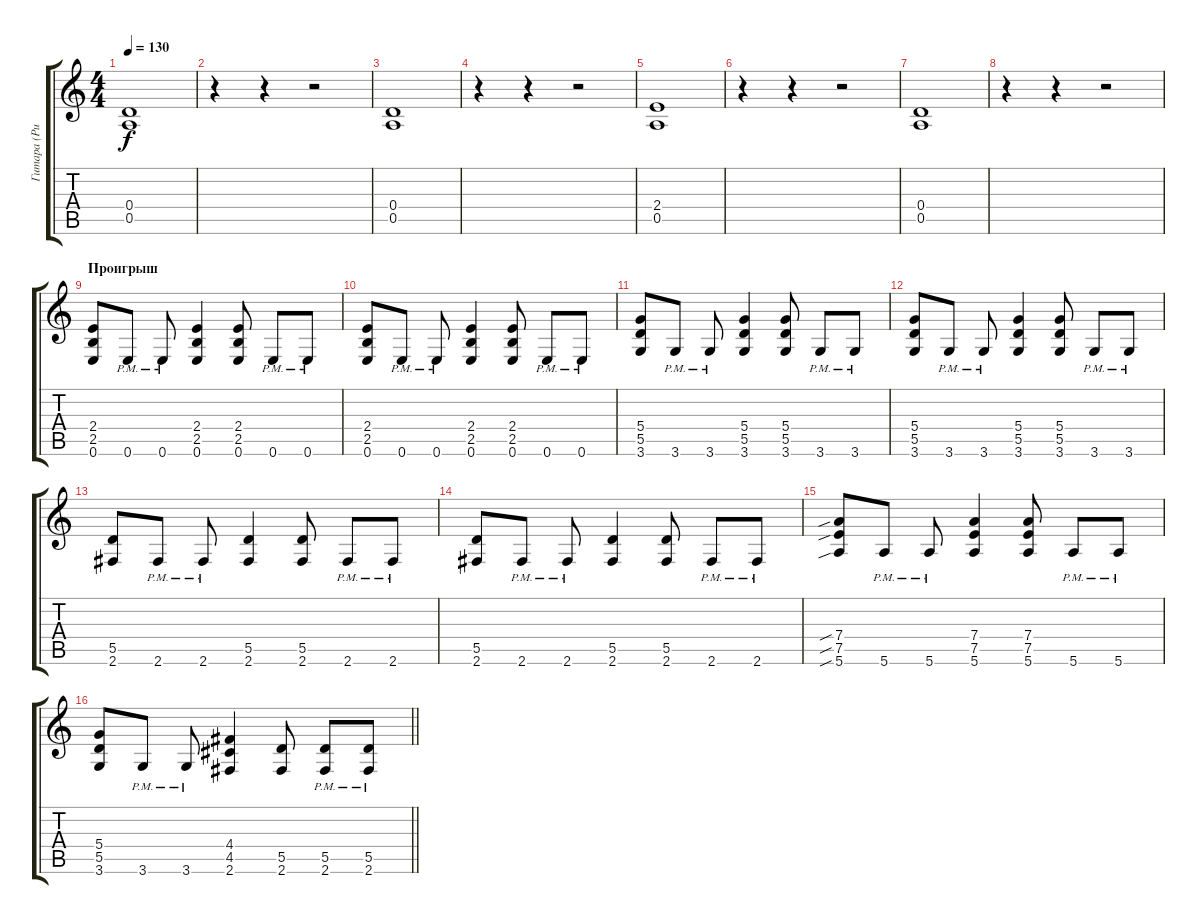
\track ("Гитара (Ритм)" "Гитара (Ри") {instrument distortionguitar}
\staff {score tabs}
\tuning (E4 B3 G3 D3 A2 E2) {hide}
\ts (4 4)
\tempo 130
\clef g2
\ks c
(0.4 0.5).1{dy f} |
r.4 r.4 r.2 |
(0.4 0.5).1 |
r.4 r.4 r.2 |
(2.4 0.5).1 |
r.4 r.4 r.2 |
(0.4 0.5).1 |
r.4 r.4 r.2 |
\section ("" "Проигрыш")
(2.4 2.5 0.6).8 0.6{pm}.8 0.6{pm}.8 (2.4 2.5 0.6).4 (2.4 2.5 0.6).8 0.6{pm}.8 0.6{pm}.8 |
(2.4 2.5 0.6).8 0.6{pm}.8 0.6{pm}.8 (2.4 2.5 0.6).4 (2.4 2.5 0.6).8 0.6{pm}.8 0.6{pm}.8 |
(5.4 5.5 3.6).8 3.6{pm}.8 3.6{pm}.8 (5.4 5.5 3.6).4 (5.4 5.5 3.6).8 3.6{pm}.8 3.6{pm}.8 |
(5.4 5.5 3.6).8 3.6{pm}.8 3.6{pm}.8 (5.4 5.5 3.6).4 (5.4 5.5 3.6).8 3.6{pm}.8 3.6{pm}.8 |
(5.5 2.6).8 2.6{pm}.8 2.6{pm}.8 (5.5 2.6).4 (5.5 2.6).8 2.6{pm}.8 2.6{pm}.8 |
(5.5 2.6).8 2.6{pm}.8 2.6{pm}.8 (5.5 2.6).4 (5.5 2.6).8 2.6{pm}.8 2.6{pm}.8 |
(7.4{sib} 7.5{sib} 5.6{sib}).8 5.6{pm}.8 5.6{pm}.8 (7.4 7.5 5.6).4 (7.4 7.5 5.6).8 5.6{pm}.8 5.6{pm}.8 |
\barLineRight lightlight
(5.4 5.5 3.6).8 3.6{pm}.8 3.6{pm}.8 (4.4 4.5 2.6).4 (5.5 2.6).8 (5.5 2.6{pm}).8 (5.5 2.6{pm}).8
